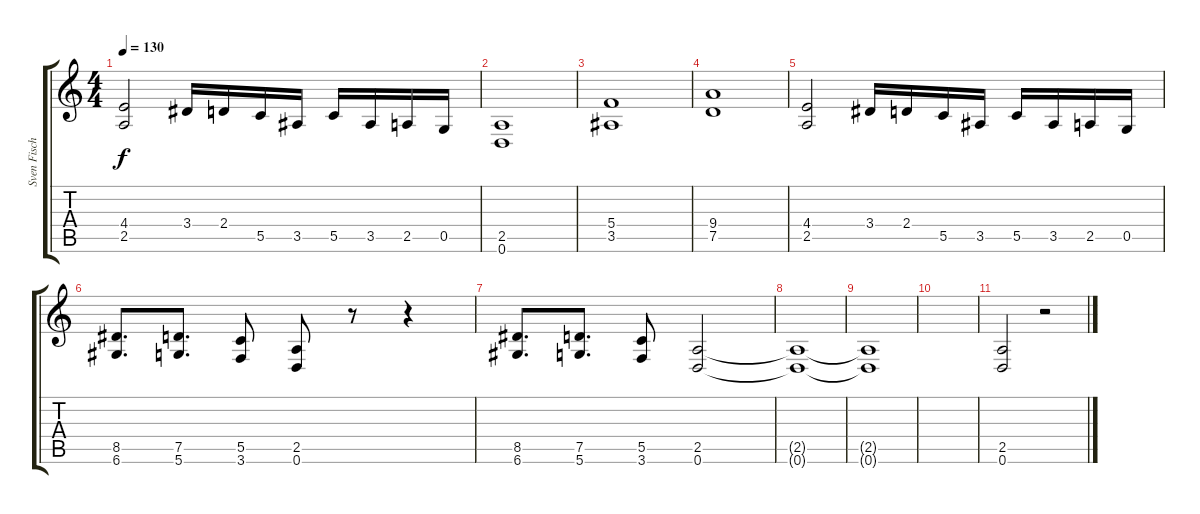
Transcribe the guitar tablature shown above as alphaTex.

\track ("Sven Fischer" "Sven Fisch") {instrument distortionguitar}
\staff {score tabs}
\tuning (D4 A3 F3 C3 G2 D2) {hide}
\ts (4 4)
\tempo 130
\clef g2
\ks c
(4.4 2.5).2{dy f} 3.4.16 2.4.16 5.5.16 3.5.16 5.5.16 3.5.16 2.5.16 0.5.16 |
(2.5 0.6).1 |
(5.4 3.5).1 |
(9.4 7.5).1 |
(4.4 2.5).2 3.4.16 2.4.16 5.5.16 3.5.16 5.5.16 3.5.16 2.5.16 0.5.16 |
(8.5 6.6).8{d} (7.5 5.6).8{d} (5.5 3.6).8 (2.5 0.6).8 r.8 r.4 |
(8.5 6.6).8{d} (7.5 5.6).8{d} (5.5 3.6).8 (2.5 0.6).2 |
(2.5{t} 0.6{t}).1 |
(2.5{t} 0.6{t}).1 |
|
(2.5 0.6).2 r.2
